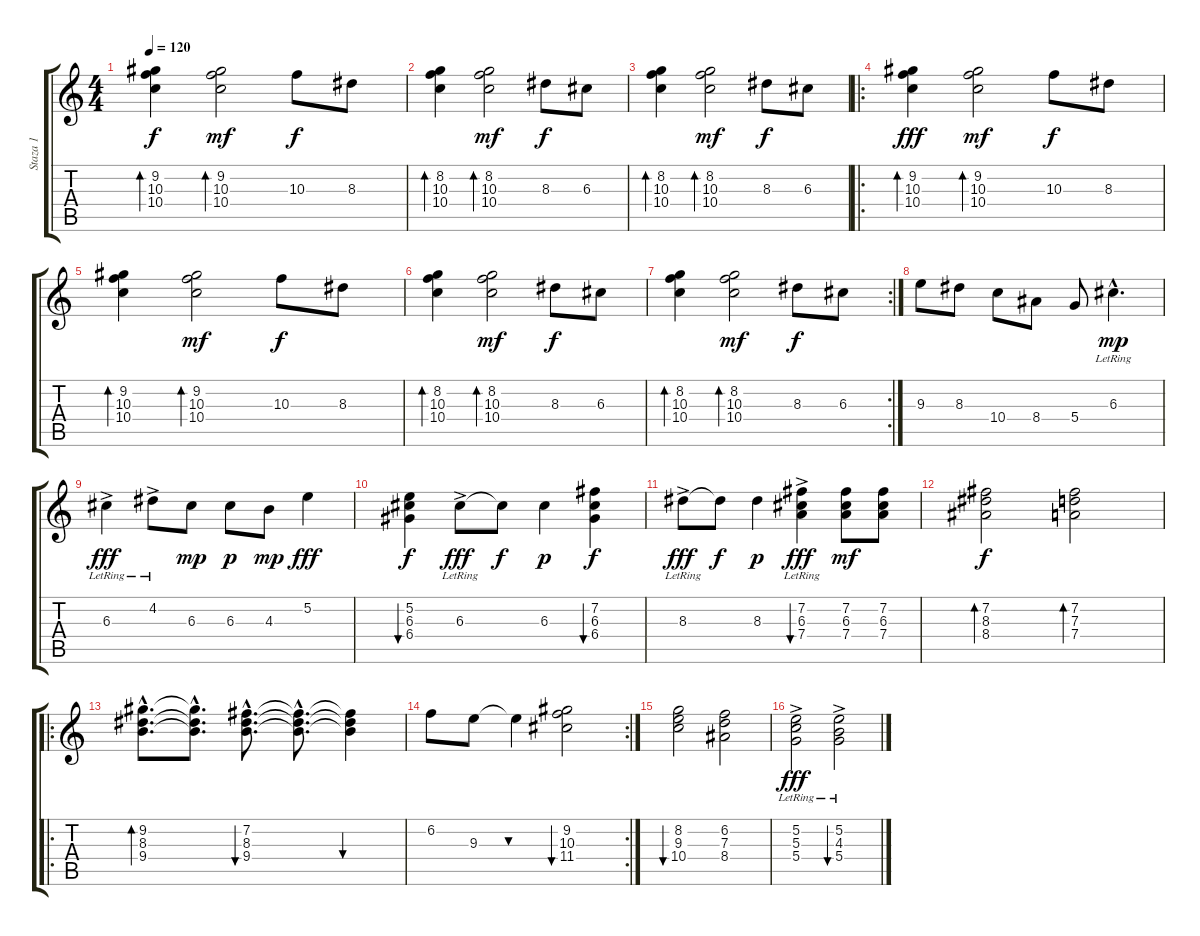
\track ("Staza 1" "Staza 1") {instrument acousticguitarsteel}
\staff {score tabs}
\tuning (E4 B3 G3 D3 A2 E2) {hide}
\ts (4 4)
\tempo 120
\clef g2
\ks c
(9.2 10.3 10.4).4{bd 120 dy f} (9.2 10.3 10.4).2{bd 120 dy mf} 10.3.8{dy f} 8.3.8 |
(8.2 10.3 10.4).4{bd 120} (8.2 10.3 10.4).2{bd 120 dy mf} 8.3.8{dy f} 6.3.8 |
(8.2 10.3 10.4).4{bd 120} (8.2 10.3 10.4).2{bd 120 dy mf} 8.3.8{dy f} 6.3.8 |
\ro
(9.2 10.3 10.4).4{bd 120 dy fff} (9.2 10.3 10.4).2{bd 120 dy mf} 10.3.8{dy f} 8.3.8 |
(9.2 10.3 10.4).4{bd 120} (9.2 10.3 10.4).2{bd 120 dy mf} 10.3.8{dy f} 8.3.8 |
(8.2 10.3 10.4).4{bd 120} (8.2 10.3 10.4).2{bd 120 dy mf} 8.3.8{dy f} 6.3.8 |
\rc 2
(8.2 10.3 10.4).4{bd 120} (8.2 10.3 10.4).2{bd 120 dy mf} 8.3.8{dy f} 6.3.8 |
9.3.8 8.3.8 10.4.8 8.4.8 5.4.8 6.3{hac lr}.4{d dy mp} |
6.3{ac lr}.4{dy fff} 4.2{ac lr}.8 6.3.8{dy mp} 6.3.8{dy p} 4.3.8{dy mp} 5.2.4{dy fff} |
(5.2 6.3 6.4).4{bu 120 dy f} 6.3{ac lr}.8{dy fff} 6.3{t}.8{dy f} 6.3.4{dy p} (7.2 6.3 6.4).4{bu 120 dy f} |
8.3{ac lr}.8{dy fff} 8.3{t}.8{dy f} 8.3.4{dy p} (7.2{ac lr} 6.3 7.4).4{bu 120 dy fff} (7.2 6.3 7.4).8{dy mf} (7.2 6.3 7.4).8 |
(7.2 8.3 8.4).2{bd 120 dy f} (7.2 7.3 7.4).2{bd 120} |
\ro
(9.2{hac} 8.3{hac} 9.4{hac}).8{d bd 120} (9.2{hac t} 8.3{hac t} 9.4{hac t}).8{d} (7.2{hac} 8.3{hac} 9.4{hac}).8{d bu 240} (7.2{hac t} 8.3{hac t} 9.4{hac t}).8{d} (7.2{t} 8.3{t} 9.4{t}).4{bu 240} |
\rc 2
6.2.8 9.3.8 9.3{t}.4{bu 240} (9.2 10.3 11.4).2{bu 240} |
(8.2 9.3 10.4).2{bu 240} (6.2 7.3 8.4).2 |
(5.2{ac lr} 5.3{ac lr} 5.4{ac lr}).2{dy fff} (5.2{ac lr} 4.3{ac lr} 5.4).2{bu 60}
